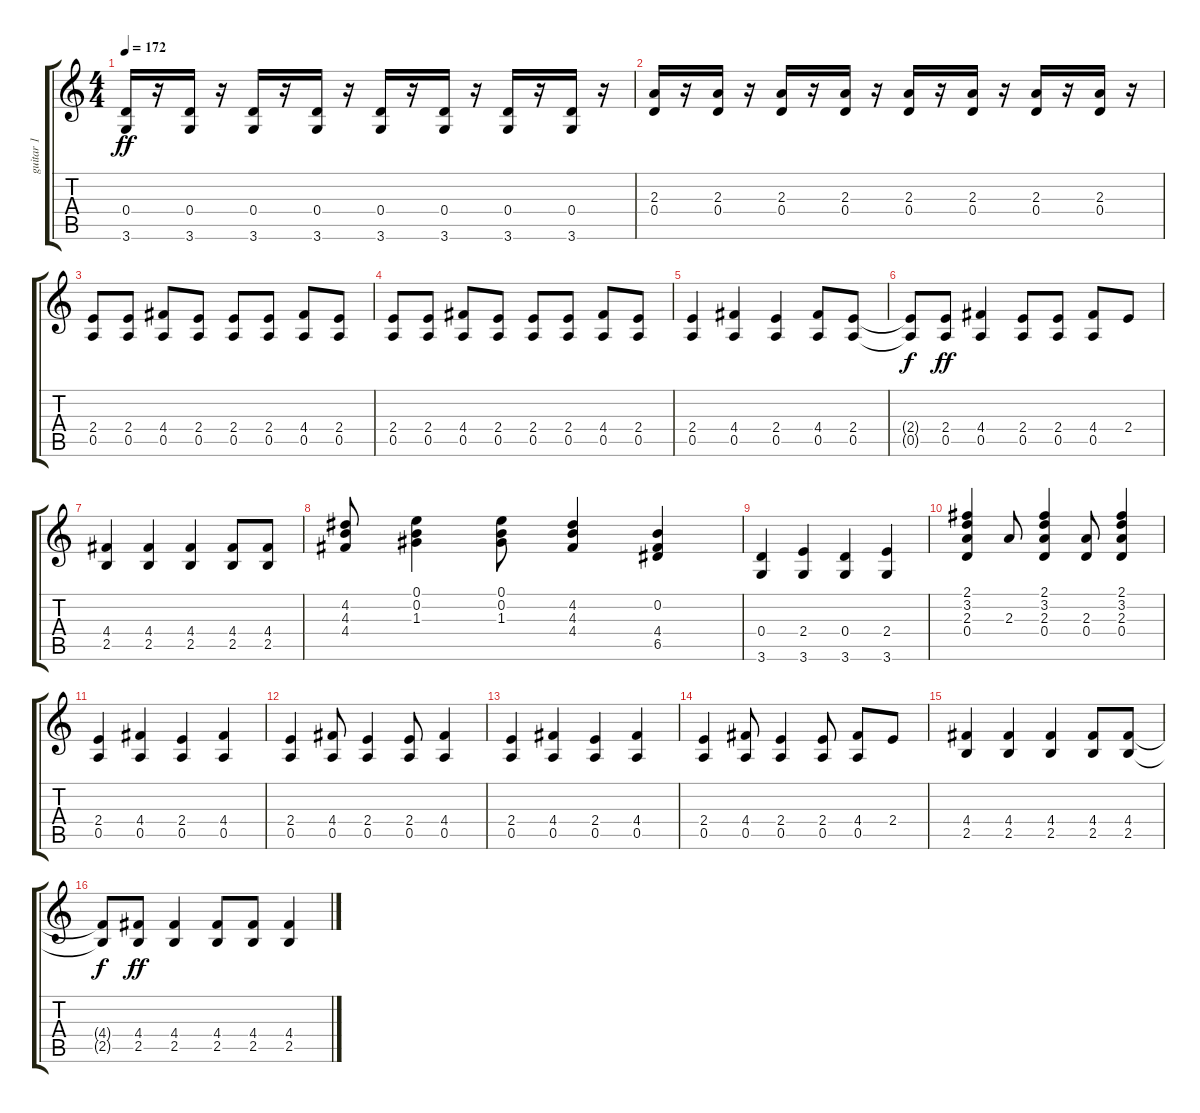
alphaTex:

\track ("guitar 1" "guitar 1") {instrument overdrivenguitar}
\staff {score tabs}
\tuning (E4 B3 G3 D3 A2 E2) {hide}
\ts (4 4)
\tempo 172
\clef g2
\ks c
(0.4 3.6).16{dy ff} r.16 (0.4 3.6).16 r.16 (0.4 3.6).16 r.16 (0.4 3.6).16 r.16 (0.4 3.6).16 r.16 (0.4 3.6).16 r.16 (0.4 3.6).16 r.16 (0.4 3.6).16 r.16 |
(2.3 0.4).16 r.16 (2.3 0.4).16 r.16 (2.3 0.4).16 r.16 (2.3 0.4).16 r.16 (2.3 0.4).16 r.16 (2.3 0.4).16 r.16 (2.3 0.4).16 r.16 (2.3 0.4).16 r.16 |
(2.4 0.5).8 (2.4 0.5).8 (4.4 0.5).8 (2.4 0.5).8 (2.4 0.5).8 (2.4 0.5).8 (4.4 0.5).8 (2.4 0.5).8 |
(2.4 0.5).8 (2.4 0.5).8 (4.4 0.5).8 (2.4 0.5).8 (2.4 0.5).8 (2.4 0.5).8 (4.4 0.5).8 (2.4 0.5).8 |
(2.4 0.5).4 (4.4 0.5).4 (2.4 0.5).4 (4.4 0.5).8 (2.4 0.5).8 |
(2.4{t} 0.5{t}).8{dy f} (2.4 0.5).8{dy ff} (4.4 0.5).4 (2.4 0.5).8 (2.4 0.5).8 (4.4 0.5).8 2.4.8 |
(4.4 2.5).4 (4.4 2.5).4 (4.4 2.5).4 (4.4 2.5).8 (4.4 2.5).8 |
(4.2 4.3 4.4).8 (0.1 0.2 1.3).4 (0.1 0.2 1.3).8 (4.2 4.3 4.4).4 (0.2 4.4 6.5).4 |
(0.4 3.6).4 (2.4 3.6).4 (0.4 3.6).4 (2.4 3.6).4 |
(2.1 3.2 2.3 0.4).4 2.3.8 (2.1 3.2 2.3 0.4).4 (2.3 0.4).8 (2.1 3.2 2.3 0.4).4 |
(2.4 0.5).4 (4.4 0.5).4 (2.4 0.5).4 (4.4 0.5).4 |
(2.4 0.5).4 (4.4 0.5).8 (2.4 0.5).4 (2.4 0.5).8 (4.4 0.5).4 |
(2.4 0.5).4 (4.4 0.5).4 (2.4 0.5).4 (4.4 0.5).4 |
(2.4 0.5).4 (4.4 0.5).8 (2.4 0.5).4 (2.4 0.5).8 (4.4 0.5).8 2.4.8 |
(4.4 2.5).4 (4.4 2.5).4 (4.4 2.5).4 (4.4 2.5).8 (4.4 2.5).8 |
(4.4{t} 2.5{t}).8{dy f} (4.4 2.5).8{dy ff} (4.4 2.5).4 (4.4 2.5).8 (4.4 2.5).8 (4.4 2.5).4
